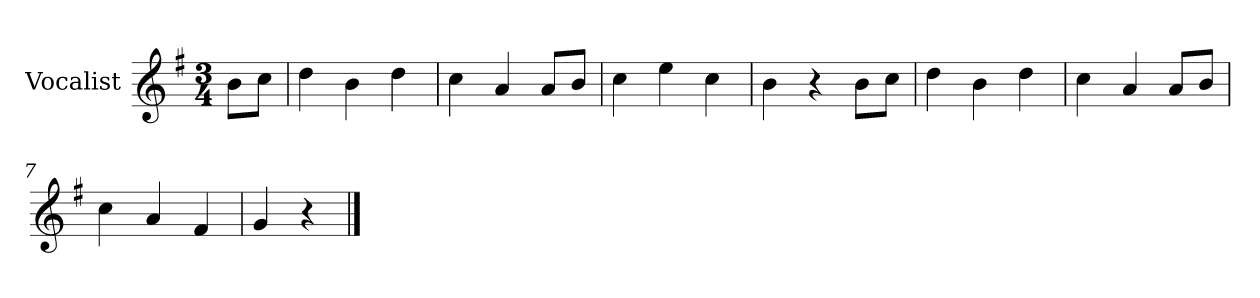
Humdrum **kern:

**kern
*part1
*staff1
*I"Vocalist
*k[f#]
*G:
*M3/4
=
8bL
8ccJ
=1
4dd
4b
4dd
=2
4cc
4a
8aL
8bJ
=3
4cc
4ee
4cc
=4
4b
4r
8bL
8ccJ
=5
4dd
4b
4dd
=6
4cc
4a
8aL
8bJ
=7
4cc
4a
4f#
=8
4g
4r
==
*-
